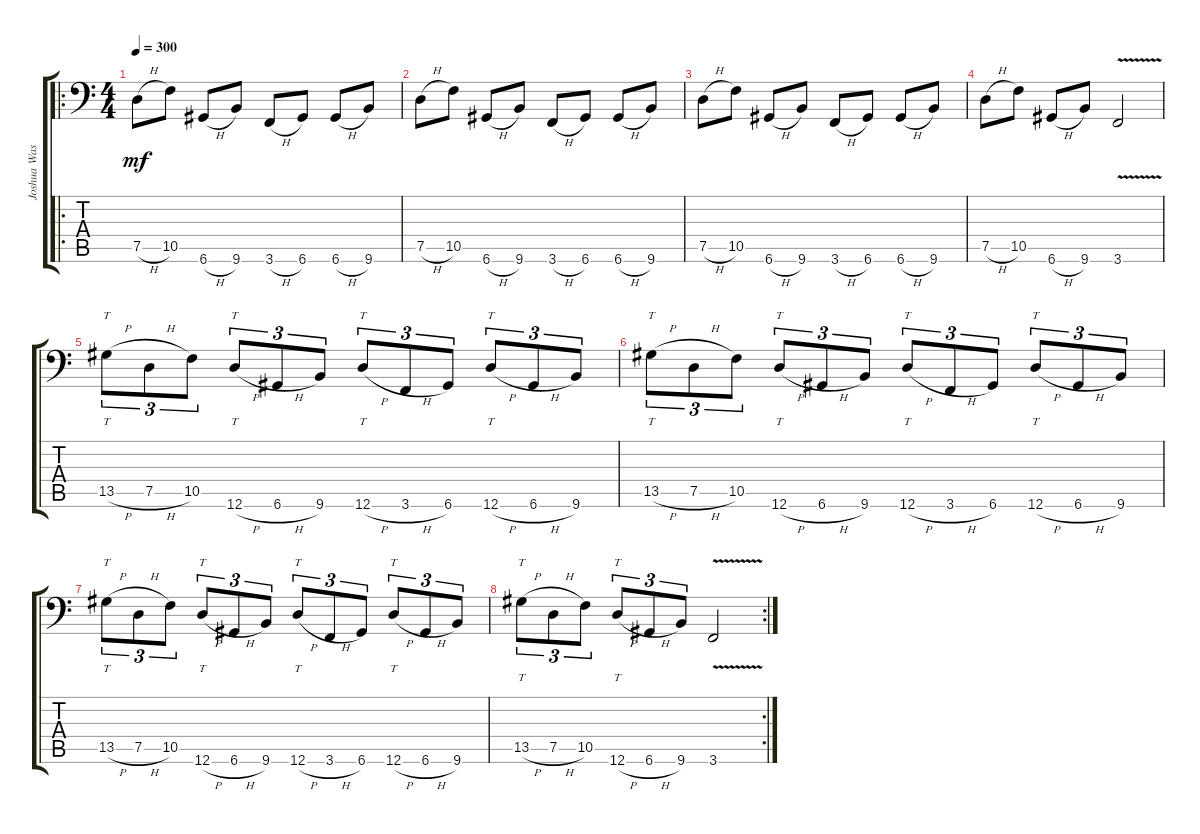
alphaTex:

\track ("Joshua Wasley" "Joshua Was") {instrument electricbassfinger}
\staff {score tabs}
\tuning (D3 A2 F2 C2 G1 D1) {hide}
\ro
\ts (4 4)
\tempo 300
\clef f4
\ks c
7.5{h}.8{dy mf instrument electricbassfinger} 10.5.8 6.6{h}.8 9.6.8 3.6{h}.8 6.6.8 6.6{h}.8 9.6.8 |
7.5{h}.8 10.5.8 6.6{h}.8 9.6.8 3.6{h}.8 6.6.8 6.6{h}.8 9.6.8 |
7.5{h}.8 10.5.8 6.6{h}.8 9.6.8 3.6{h}.8 6.6.8 6.6{h}.8 9.6.8 |
7.5{h}.8 10.5.8 6.6{h}.8 9.6.8 3.6{v}.2 |
13.5{h}.8{tt tu (3 2)} 7.5{h}.8{tu (3 2)} 10.5.8{tu (3 2)} 12.6{h}.8{tt tu (3 2)} 6.6{h}.8{tu (3 2)} 9.6.8{tu (3 2)} 12.6{h}.8{tt tu (3 2)} 3.6{h}.8{tu (3 2)} 6.6.8{tu (3 2)} 12.6{h}.8{tt tu (3 2)} 6.6{h}.8{tu (3 2)} 9.6.8{tu (3 2)} |
13.5{h}.8{tt tu (3 2)} 7.5{h}.8{tu (3 2)} 10.5.8{tu (3 2)} 12.6{h}.8{tt tu (3 2)} 6.6{h}.8{tu (3 2)} 9.6.8{tu (3 2)} 12.6{h}.8{tt tu (3 2)} 3.6{h}.8{tu (3 2)} 6.6.8{tu (3 2)} 12.6{h}.8{tt tu (3 2)} 6.6{h}.8{tu (3 2)} 9.6.8{tu (3 2)} |
13.5{h}.8{tt tu (3 2)} 7.5{h}.8{tu (3 2)} 10.5.8{tu (3 2)} 12.6{h}.8{tt tu (3 2)} 6.6{h}.8{tu (3 2)} 9.6.8{tu (3 2)} 12.6{h}.8{tt tu (3 2)} 3.6{h}.8{tu (3 2)} 6.6.8{tu (3 2)} 12.6{h}.8{tt tu (3 2)} 6.6{h}.8{tu (3 2)} 9.6.8{tu (3 2)} |
\rc 2
13.5{h}.8{tt tu (3 2)} 7.5{h}.8{tu (3 2)} 10.5.8{tu (3 2)} 12.6{h}.8{tt tu (3 2)} 6.6{h}.8{tu (3 2)} 9.6.8{tu (3 2)} 3.6{v}.2
